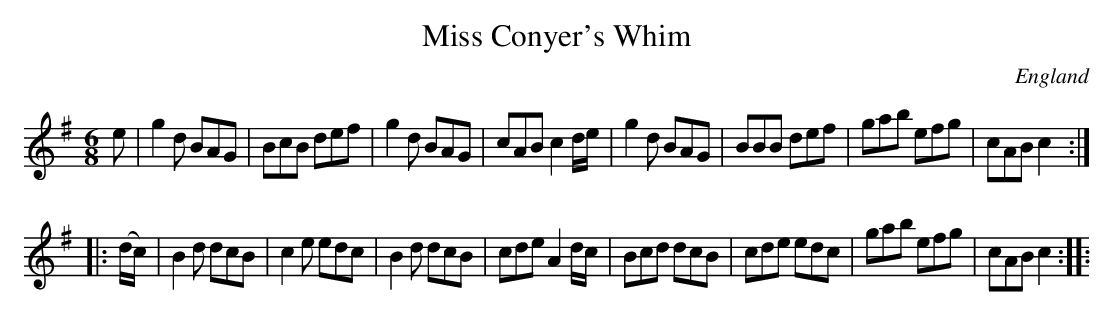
X:1
T:Miss Conyer's Whim
L:1/8
M:6/8
O:England
K:G
e |\
g2d BAG | BcB def | g2d BAG | cAB c2d/e/ |\
g2d BAG | BBB def | gab efg | cAB c2 ::
(d/c/) |\
B2d dcB | c2e edc | B2d dcB | cde A2d/c/ |\
Bcd dcB | cde edc | gab efg | cAB c2 ::
